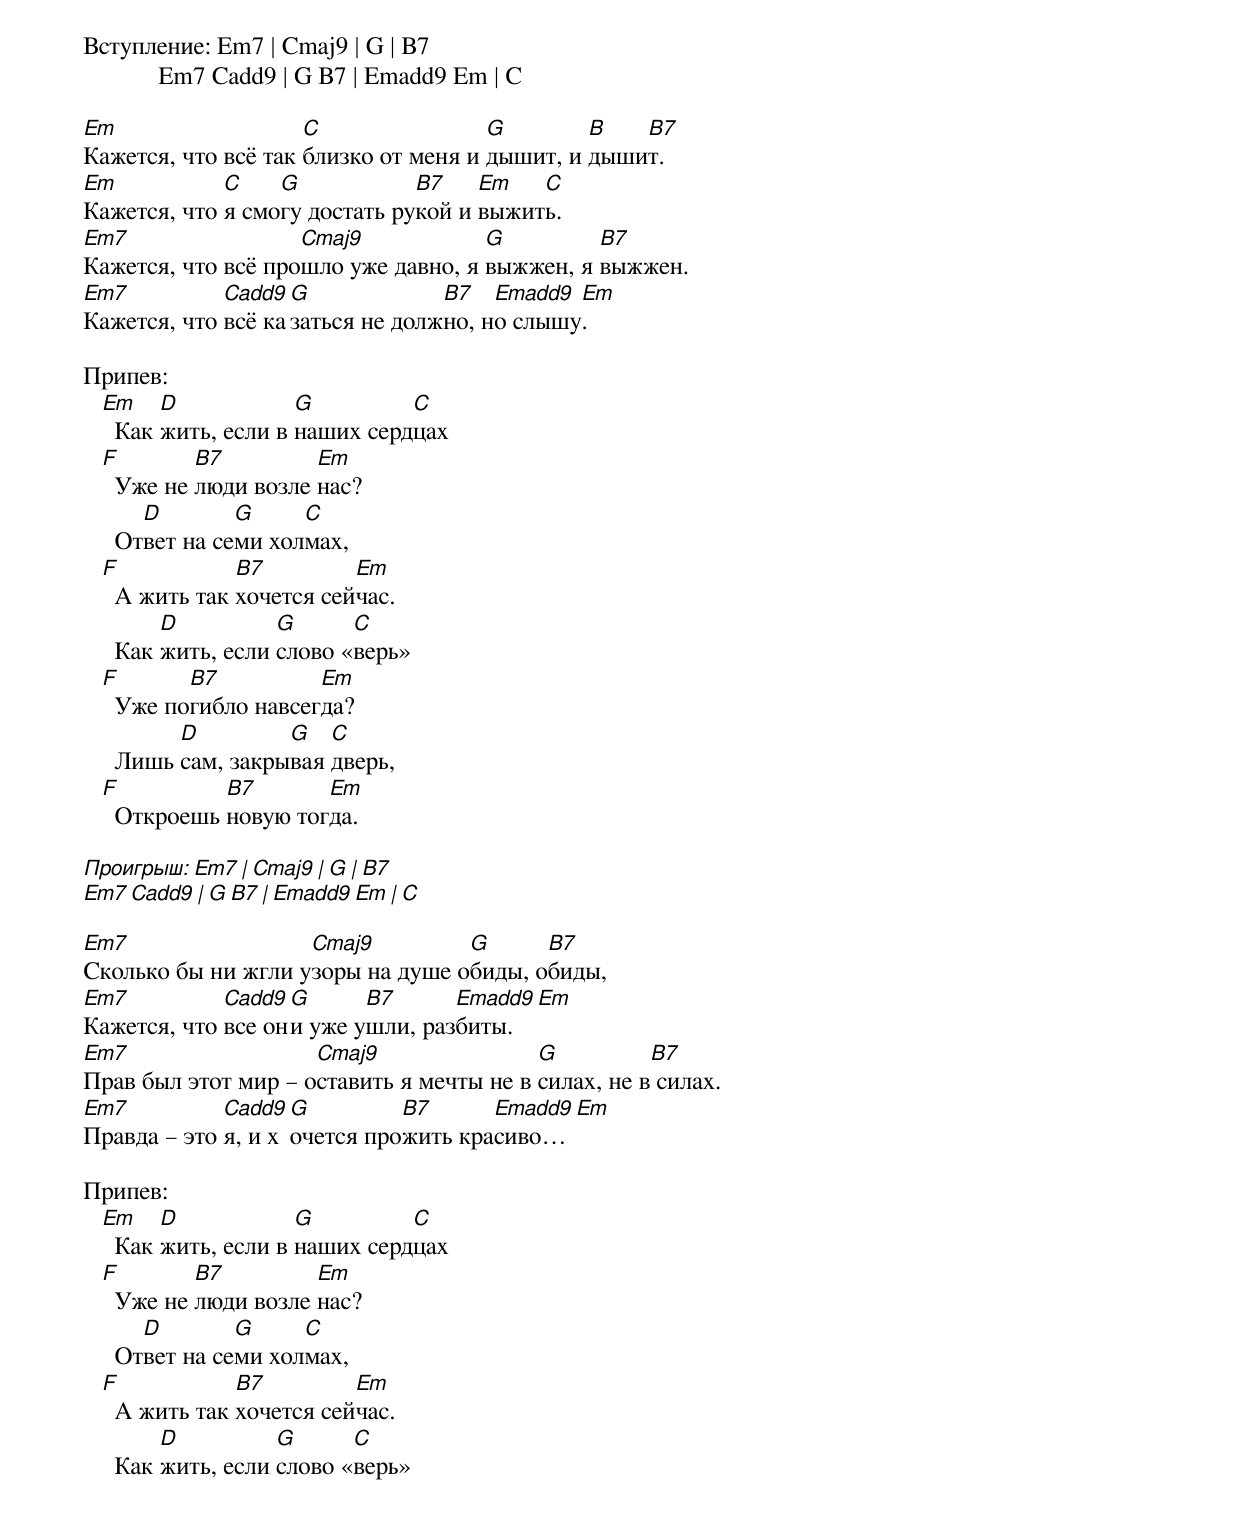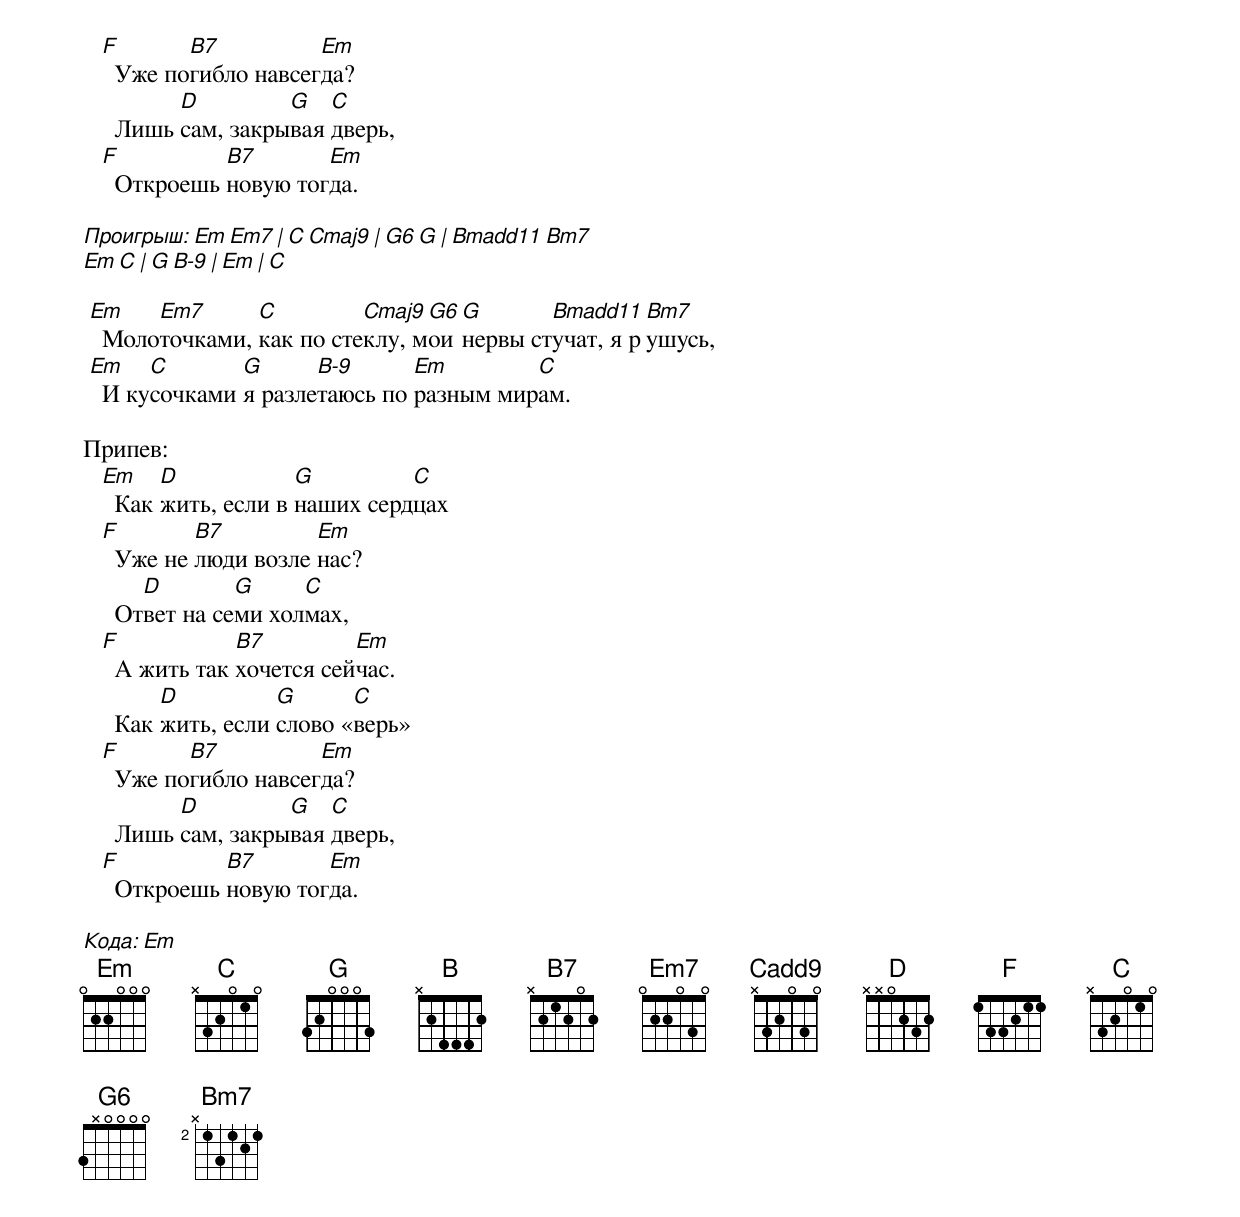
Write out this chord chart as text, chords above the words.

Вступление: Em7 | Cmaj9 | G | B7
            Em7 Cadd9 | G B7 | Emadd9 Em | C

Em                   C                G        B   B7
Кажется, что всё так близко от меня и дышит, и дышит.
Em           C    G            B7    Em   C
Кажется, что я смогу достать рукой и выжить.
Em7                 Cmaj9            G         B7
Кажется, что всё прошло уже давно, я выжжен, я выжжен.
Em7          Cadd9 G             B7   Emadd9 Em
Кажется, что всё казаться не должно, но слышу.

Припев:
   Em    D            G         C
     Как жить, если в наших сердцах
   F        B7         Em
     Уже не люди возле нас?
       D        G     C
     Ответ на семи холмах,
   F            B7         Em
     А жить так хочется сейчас.
         D          G      C
     Как жить, если слово «верь»
   F       B7          Em
     Уже погибло навсегда?
          D         G   C
     Лишь сам, закрывая дверь,
   F          B7       Em
     Откроешь новую тогда.

Проигрыш: Em7 | Cmaj9 | G | B7
          Em7 Cadd9 | G B7 | Emadd9 Em | C

Em7                 Cmaj9         G      B7
Сколько бы ни жгли узоры на душе обиды, обиды,
Em7          Cadd9 G      B7      Emadd9 Em
Кажется, что все они уже ушли, разбиты.
Em7                  Cmaj9                G          B7
Прав был этот мир – оставить я мечты не в силах, не в силах.
Em7          Cadd9 G         B7      Emadd9 Em
Правда – это я, и хочется прожить красиво…

Припев:
   Em    D            G         C
     Как жить, если в наших сердцах
   F        B7         Em
     Уже не люди возле нас?
       D        G     C
     Ответ на семи холмах,
   F            B7         Em
     А жить так хочется сейчас.
         D          G      C
     Как жить, если слово «верь»
   F       B7          Em
     Уже погибло навсегда?
          D         G   C
     Лишь сам, закрывая дверь,
   F          B7       Em
     Откроешь новую тогда.

Проигрыш: Em Em7 | Cmaj Cmaj9 | G6 G | Bmadd11 Bm7
          Em Cmaj | G B-9 | Em | Cmaj

 Em    Em7      Cmaj      Cmaj9 G6 G       Bmadd11  Bm7
   Молоточками, как по стеклу, мои нервы стучат, я рушусь,
 Em    Cmaj    G      B-9      Em        Cmaj
   И кусочками я разлетаюсь по разным мирам.

Припев:
   Em    D            G         C
     Как жить, если в наших сердцах
   F        B7         Em
     Уже не люди возле нас?
       D        G     C
     Ответ на семи холмах,
   F            B7         Em
     А жить так хочется сейчас.
         D          G      C
     Как жить, если слово «верь»
   F       B7          Em
     Уже погибло навсегда?
          D         G   C
     Лишь сам, закрывая дверь,
   F          B7       Em
     Откроешь новую тогда.

Кода: Em
